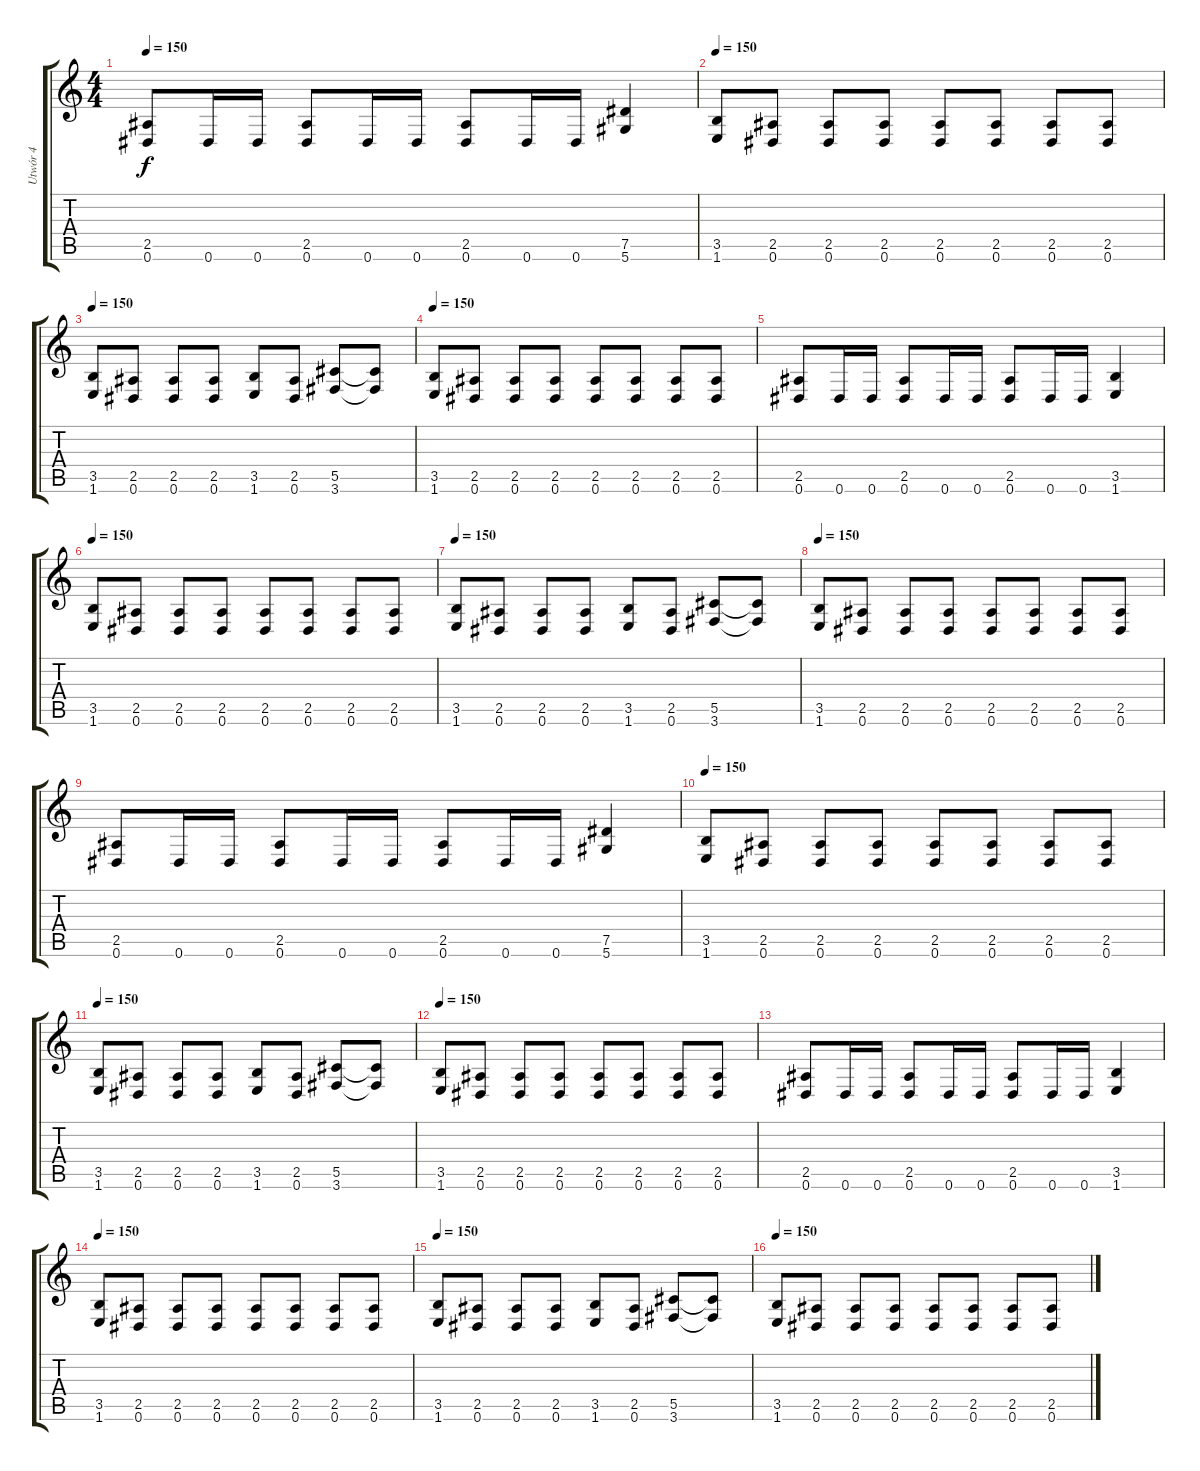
\track ("Utwór 4" "Utwór 4") {instrument electricbasspick}
\staff {score tabs}
\tuning (Eb4 Bb3 Gb3 Db3 Ab2 Eb2) {hide}
\ts (4 4)
\tempo 150
\clef g2
\ks c
(2.5 0.6).8{dy f} 0.6.16 0.6.16 (2.5 0.6).8 0.6.16 0.6.16 (2.5 0.6).8 0.6.16 0.6.16 (7.5 5.6).4 |
\tempo 150
(3.5 1.6).8 (2.5 0.6).8 (2.5 0.6).8 (2.5 0.6).8 (2.5 0.6).8 (2.5 0.6).8 (2.5 0.6).8 (2.5 0.6).8 |
\tempo 150
(3.5 1.6).8 (2.5 0.6).8 (2.5 0.6).8 (2.5 0.6).8 (3.5 1.6).8 (2.5 0.6).8 (5.5 3.6).8 (5.5{t} 3.6{t}).8 |
\tempo 150
(3.5 1.6).8 (2.5 0.6).8 (2.5 0.6).8 (2.5 0.6).8 (2.5 0.6).8 (2.5 0.6).8 (2.5 0.6).8 (2.5 0.6).8 |
(2.5 0.6).8 0.6.16 0.6.16 (2.5 0.6).8 0.6.16 0.6.16 (2.5 0.6).8 0.6.16 0.6.16 (3.5 1.6).4 |
\tempo 150
(3.5 1.6).8 (2.5 0.6).8 (2.5 0.6).8 (2.5 0.6).8 (2.5 0.6).8 (2.5 0.6).8 (2.5 0.6).8 (2.5 0.6).8 |
\tempo 150
(3.5 1.6).8 (2.5 0.6).8 (2.5 0.6).8 (2.5 0.6).8 (3.5 1.6).8 (2.5 0.6).8 (5.5 3.6).8 (5.5{t} 3.6{t}).8 |
\tempo 150
(3.5 1.6).8 (2.5 0.6).8 (2.5 0.6).8 (2.5 0.6).8 (2.5 0.6).8 (2.5 0.6).8 (2.5 0.6).8 (2.5 0.6).8 |
(2.5 0.6).8 0.6.16 0.6.16 (2.5 0.6).8 0.6.16 0.6.16 (2.5 0.6).8 0.6.16 0.6.16 (7.5 5.6).4 |
\tempo 150
(3.5 1.6).8 (2.5 0.6).8 (2.5 0.6).8 (2.5 0.6).8 (2.5 0.6).8 (2.5 0.6).8 (2.5 0.6).8 (2.5 0.6).8 |
\tempo 150
(3.5 1.6).8 (2.5 0.6).8 (2.5 0.6).8 (2.5 0.6).8 (3.5 1.6).8 (2.5 0.6).8 (5.5 3.6).8 (5.5{t} 3.6{t}).8 |
\tempo 150
(3.5 1.6).8 (2.5 0.6).8 (2.5 0.6).8 (2.5 0.6).8 (2.5 0.6).8 (2.5 0.6).8 (2.5 0.6).8 (2.5 0.6).8 |
(2.5 0.6).8 0.6.16 0.6.16 (2.5 0.6).8 0.6.16 0.6.16 (2.5 0.6).8 0.6.16 0.6.16 (3.5 1.6).4 |
\tempo 150
(3.5 1.6).8 (2.5 0.6).8 (2.5 0.6).8 (2.5 0.6).8 (2.5 0.6).8 (2.5 0.6).8 (2.5 0.6).8 (2.5 0.6).8 |
\tempo 150
(3.5 1.6).8 (2.5 0.6).8 (2.5 0.6).8 (2.5 0.6).8 (3.5 1.6).8 (2.5 0.6).8 (5.5 3.6).8 (5.5{t} 3.6{t}).8 |
\tempo 150
(3.5 1.6).8 (2.5 0.6).8 (2.5 0.6).8 (2.5 0.6).8 (2.5 0.6).8 (2.5 0.6).8 (2.5 0.6).8 (2.5 0.6).8
